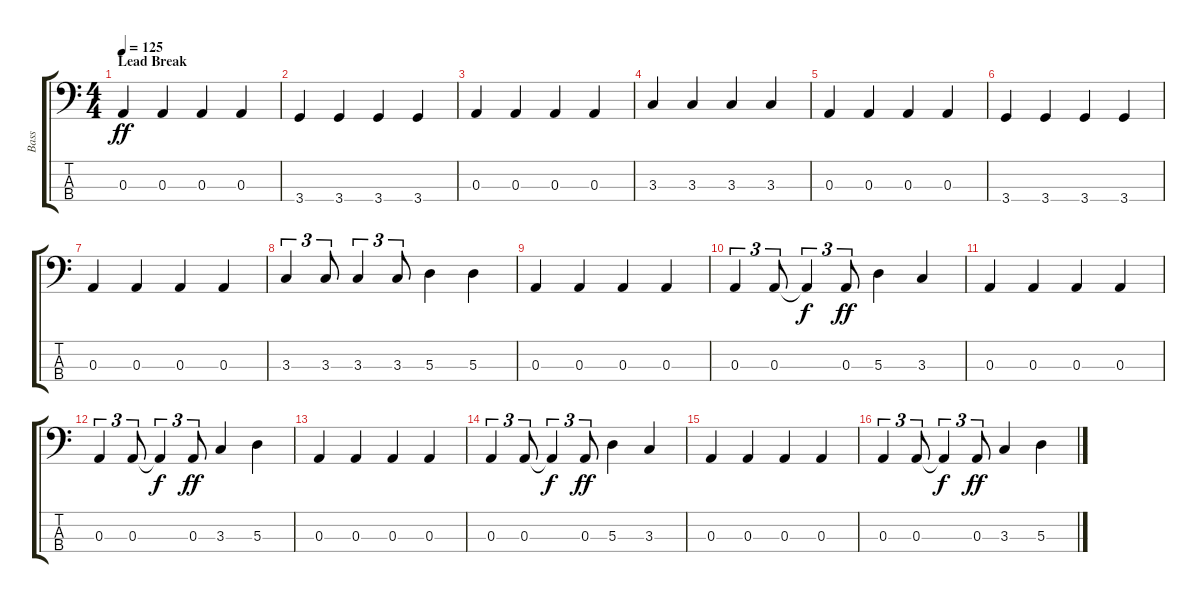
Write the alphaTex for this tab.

\track ("Bass" "Bass") {instrument electricbassfinger}
\staff {score tabs}
\tuning (G2 D2 A1 E1) {hide}
\ts (4 4)
\section ("" "Lead Break")
\tempo 125
\clef f4
\ks c
0.3.4{dy ff} 0.3.4 0.3.4 0.3.4 |
3.4.4 3.4.4 3.4.4 3.4.4 |
0.3.4 0.3.4 0.3.4 0.3.4 |
3.3.4 3.3.4 3.3.4 3.3.4 |
0.3.4 0.3.4 0.3.4 0.3.4 |
3.4.4 3.4.4 3.4.4 3.4.4 |
0.3.4 0.3.4 0.3.4 0.3.4 |
3.3.4{tu (3 2)} 3.3.8{tu (3 2)} 3.3.4{tu (3 2)} 3.3.8{tu (3 2)} 5.3.4 5.3.4 |
0.3.4 0.3.4 0.3.4 0.3.4 |
0.3.4{tu (3 2)} 0.3.8{tu (3 2)} 0.3{t}.4{tu (3 2) dy f} 0.3.8{tu (3 2) dy ff} 5.3.4 3.3.4 |
0.3.4 0.3.4 0.3.4 0.3.4 |
0.3.4{tu (3 2)} 0.3.8{tu (3 2)} 0.3{t}.4{tu (3 2) dy f} 0.3.8{tu (3 2) dy ff} 3.3.4 5.3.4 |
0.3.4 0.3.4 0.3.4 0.3.4 |
0.3.4{tu (3 2)} 0.3.8{tu (3 2)} 0.3{t}.4{tu (3 2) dy f} 0.3.8{tu (3 2) dy ff} 5.3.4 3.3.4 |
0.3.4 0.3.4 0.3.4 0.3.4 |
0.3.4{tu (3 2)} 0.3.8{tu (3 2)} 0.3{t}.4{tu (3 2) dy f} 0.3.8{tu (3 2) dy ff} 3.3.4 5.3.4
